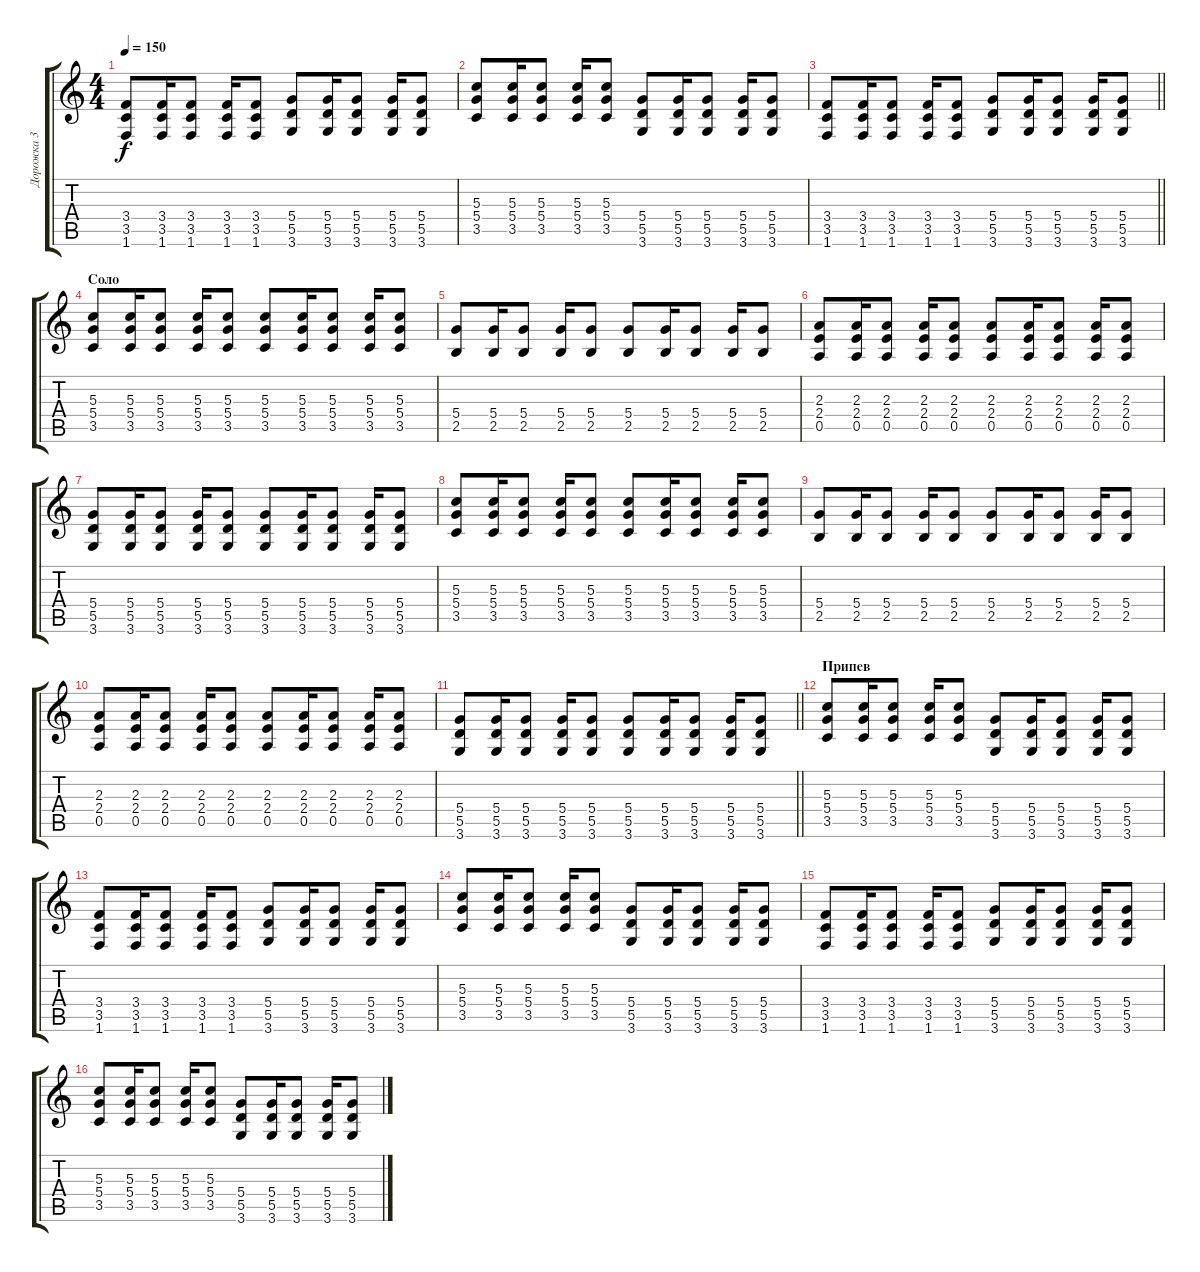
\track ("Дорожка 3" "Дорожка 3") {instrument overdrivenguitar}
\staff {score tabs}
\tuning (E4 B3 G3 D3 A2 E2) {hide}
\ts (4 4)
\tempo 150
\clef g2
\ks c
(3.4 3.5 1.6).8{dy f} (3.4 3.5 1.6).16 (3.4 3.5 1.6).8 (3.4 3.5 1.6).16 (3.4 3.5 1.6).8 (5.4 5.5 3.6).8 (5.4 5.5 3.6).16 (5.4 5.5 3.6).8 (5.4 5.5 3.6).16 (5.4 5.5 3.6).8 |
(5.3 5.4 3.5).8 (5.3 5.4 3.5).16 (5.3 5.4 3.5).8 (5.3 5.4 3.5).16 (5.3 5.4 3.5).8 (5.4 5.5 3.6).8 (5.4 5.5 3.6).16 (5.4 5.5 3.6).8 (5.4 5.5 3.6).16 (5.4 5.5 3.6).8 |
\barLineRight lightlight
(3.4 3.5 1.6).8 (3.4 3.5 1.6).16 (3.4 3.5 1.6).8 (3.4 3.5 1.6).16 (3.4 3.5 1.6).8 (5.4 5.5 3.6).8 (5.4 5.5 3.6).16 (5.4 5.5 3.6).8 (5.4 5.5 3.6).16 (5.4 5.5 3.6).8 |
\section ("" "Соло")
(5.3 5.4 3.5).8 (5.3 5.4 3.5).16 (5.3 5.4 3.5).8 (5.3 5.4 3.5).16 (5.3 5.4 3.5).8 (5.3 5.4 3.5).8 (5.3 5.4 3.5).16 (5.3 5.4 3.5).8 (5.3 5.4 3.5).16 (5.3 5.4 3.5).8 |
(5.4 2.5).8 (5.4 2.5).16 (5.4 2.5).8 (5.4 2.5).16 (5.4 2.5).8 (5.4 2.5).8 (5.4 2.5).16 (5.4 2.5).8 (5.4 2.5).16 (5.4 2.5).8 |
(2.3 2.4 0.5).8 (2.3 2.4 0.5).16 (2.3 2.4 0.5).8 (2.3 2.4 0.5).16 (2.3 2.4 0.5).8 (2.3 2.4 0.5).8 (2.3 2.4 0.5).16 (2.3 2.4 0.5).8 (2.3 2.4 0.5).16 (2.3 2.4 0.5).8 |
(5.4 5.5 3.6).8 (5.4 5.5 3.6).16 (5.4 5.5 3.6).8 (5.4 5.5 3.6).16 (5.4 5.5 3.6).8 (5.4 5.5 3.6).8 (5.4 5.5 3.6).16 (5.4 5.5 3.6).8 (5.4 5.5 3.6).16 (5.4 5.5 3.6).8 |
(5.3 5.4 3.5).8 (5.3 5.4 3.5).16 (5.3 5.4 3.5).8 (5.3 5.4 3.5).16 (5.3 5.4 3.5).8 (5.3 5.4 3.5).8 (5.3 5.4 3.5).16 (5.3 5.4 3.5).8 (5.3 5.4 3.5).16 (5.3 5.4 3.5).8 |
(5.4 2.5).8 (5.4 2.5).16 (5.4 2.5).8 (5.4 2.5).16 (5.4 2.5).8 (5.4 2.5).8 (5.4 2.5).16 (5.4 2.5).8 (5.4 2.5).16 (5.4 2.5).8 |
(2.3 2.4 0.5).8 (2.3 2.4 0.5).16 (2.3 2.4 0.5).8 (2.3 2.4 0.5).16 (2.3 2.4 0.5).8 (2.3 2.4 0.5).8 (2.3 2.4 0.5).16 (2.3 2.4 0.5).8 (2.3 2.4 0.5).16 (2.3 2.4 0.5).8 |
\barLineRight lightlight
(5.4 5.5 3.6).8 (5.4 5.5 3.6).16 (5.4 5.5 3.6).8 (5.4 5.5 3.6).16 (5.4 5.5 3.6).8 (5.4 5.5 3.6).8 (5.4 5.5 3.6).16 (5.4 5.5 3.6).8 (5.4 5.5 3.6).16 (5.4 5.5 3.6).8 |
\section ("" "Припев")
(5.3 5.4 3.5).8 (5.3 5.4 3.5).16 (5.3 5.4 3.5).8 (5.3 5.4 3.5).16 (5.3 5.4 3.5).8 (5.4 5.5 3.6).8 (5.4 5.5 3.6).16 (5.4 5.5 3.6).8 (5.4 5.5 3.6).16 (5.4 5.5 3.6).8 |
(3.4 3.5 1.6).8 (3.4 3.5 1.6).16 (3.4 3.5 1.6).8 (3.4 3.5 1.6).16 (3.4 3.5 1.6).8 (5.4 5.5 3.6).8 (5.4 5.5 3.6).16 (5.4 5.5 3.6).8 (5.4 5.5 3.6).16 (5.4 5.5 3.6).8 |
(5.3 5.4 3.5).8 (5.3 5.4 3.5).16 (5.3 5.4 3.5).8 (5.3 5.4 3.5).16 (5.3 5.4 3.5).8 (5.4 5.5 3.6).8 (5.4 5.5 3.6).16 (5.4 5.5 3.6).8 (5.4 5.5 3.6).16 (5.4 5.5 3.6).8 |
(3.4 3.5 1.6).8 (3.4 3.5 1.6).16 (3.4 3.5 1.6).8 (3.4 3.5 1.6).16 (3.4 3.5 1.6).8 (5.4 5.5 3.6).8 (5.4 5.5 3.6).16 (5.4 5.5 3.6).8 (5.4 5.5 3.6).16 (5.4 5.5 3.6).8 |
(5.3 5.4 3.5).8 (5.3 5.4 3.5).16 (5.3 5.4 3.5).8 (5.3 5.4 3.5).16 (5.3 5.4 3.5).8 (5.4 5.5 3.6).8 (5.4 5.5 3.6).16 (5.4 5.5 3.6).8 (5.4 5.5 3.6).16 (5.4 5.5 3.6).8
